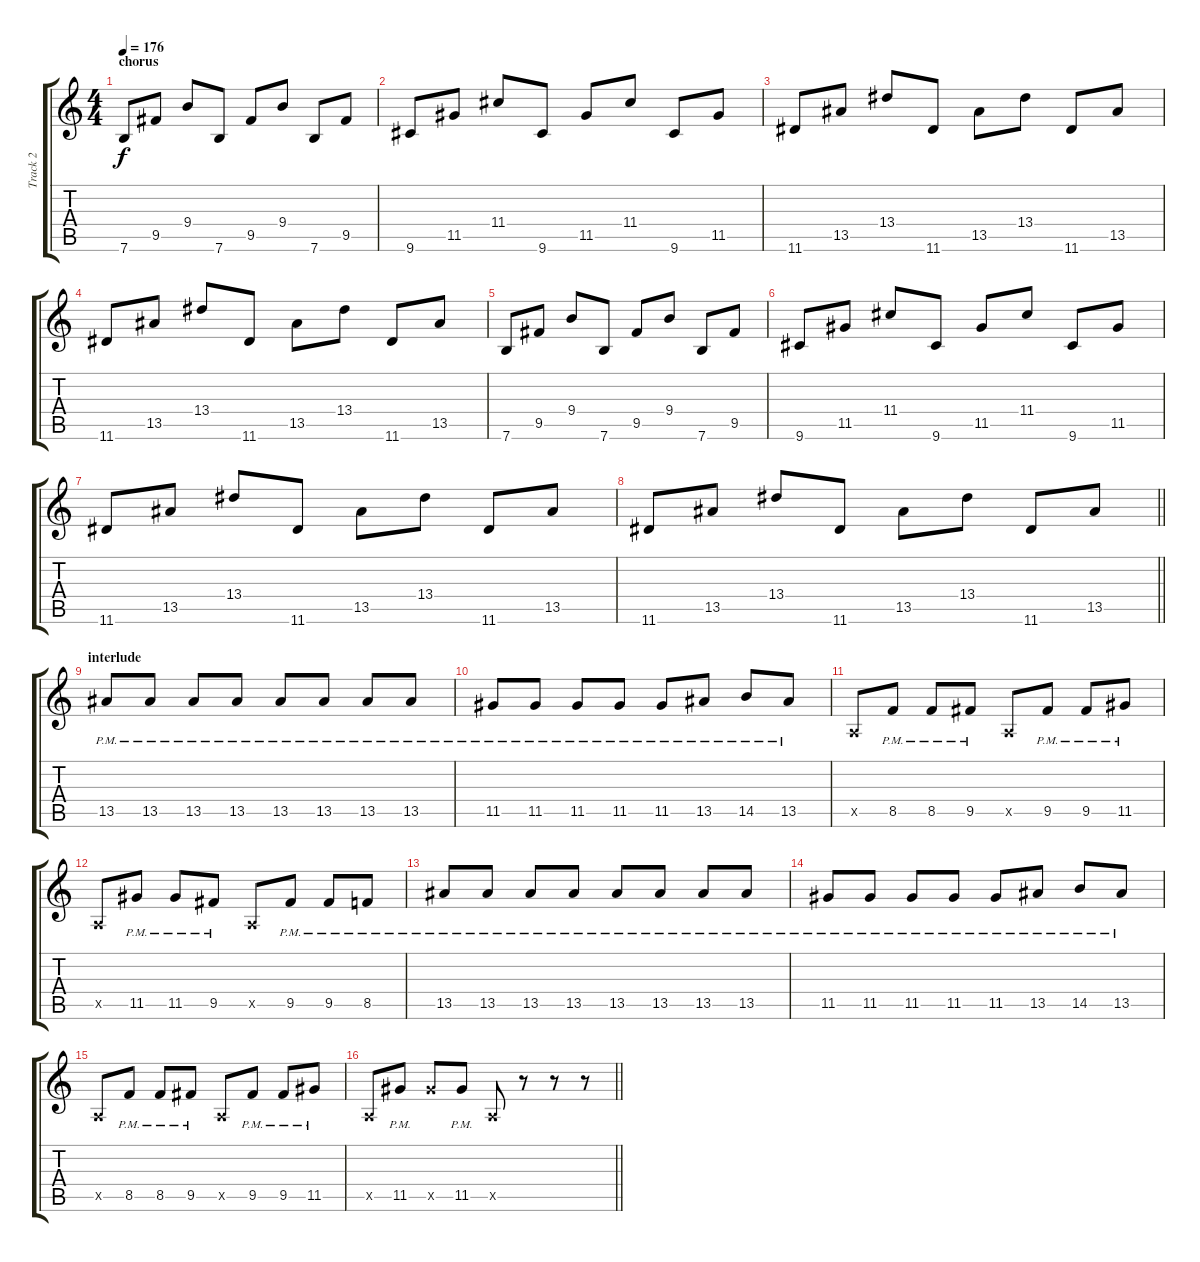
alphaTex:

\track ("Track 2" "Track 2") {instrument overdrivenguitar}
\staff {score tabs}
\tuning (E4 B3 G3 D3 A2 E2) {hide}
\ts (4 4)
\section ("" "chorus")
\tempo 176
\clef g2
\ks c
7.6.8{dy f} 9.5.8 9.4.8 7.6.8 9.5.8 9.4.8 7.6.8 9.5.8 |
9.6.8 11.5.8 11.4.8 9.6.8 11.5.8 11.4.8 9.6.8 11.5.8 |
11.6.8 13.5.8 13.4.8 11.6.8 13.5.8 13.4.8 11.6.8 13.5.8 |
11.6.8 13.5.8 13.4.8 11.6.8 13.5.8 13.4.8 11.6.8 13.5.8 |
7.6.8 9.5.8 9.4.8 7.6.8 9.5.8 9.4.8 7.6.8 9.5.8 |
9.6.8 11.5.8 11.4.8 9.6.8 11.5.8 11.4.8 9.6.8 11.5.8 |
11.6.8 13.5.8 13.4.8 11.6.8 13.5.8 13.4.8 11.6.8 13.5.8 |
\barLineRight lightlight
11.6.8 13.5.8 13.4.8 11.6.8 13.5.8 13.4.8 11.6.8 13.5.8 |
\section ("" "interlude")
13.5{pm}.8 13.5{pm}.8 13.5{pm}.8 13.5{pm}.8 13.5{pm}.8 13.5{pm}.8 13.5{pm}.8 13.5{pm}.8 |
11.5{pm}.8 11.5{pm}.8 11.5{pm}.8 11.5{pm}.8 11.5{pm}.8 13.5{pm}.8 14.5{pm}.8 13.5{pm}.8 |
0.5{x}.8 8.5{pm}.8 8.5{pm}.8 9.5{pm}.8 0.5{x}.8 9.5{pm}.8 9.5{pm}.8 11.5{pm}.8 |
0.5{x}.8 11.5{pm}.8 11.5{pm}.8 9.5{pm}.8 0.5{x}.8 9.5{pm}.8 9.5{pm}.8 8.5{pm}.8 |
13.5{pm}.8 13.5{pm}.8 13.5{pm}.8 13.5{pm}.8 13.5{pm}.8 13.5{pm}.8 13.5{pm}.8 13.5{pm}.8 |
11.5{pm}.8 11.5{pm}.8 11.5{pm}.8 11.5{pm}.8 11.5{pm}.8 13.5{pm}.8 14.5{pm}.8 13.5{pm}.8 |
0.5{x}.8 8.5{pm}.8 8.5{pm}.8 9.5{pm}.8 0.5{x}.8 9.5{pm}.8 9.5{pm}.8 11.5{pm}.8 |
\barLineRight lightlight
0.5{x}.8 11.5{pm}.8 11.5{x}.8 11.5{pm}.8 0.5{x}.8 r.8 r.8 r.8
